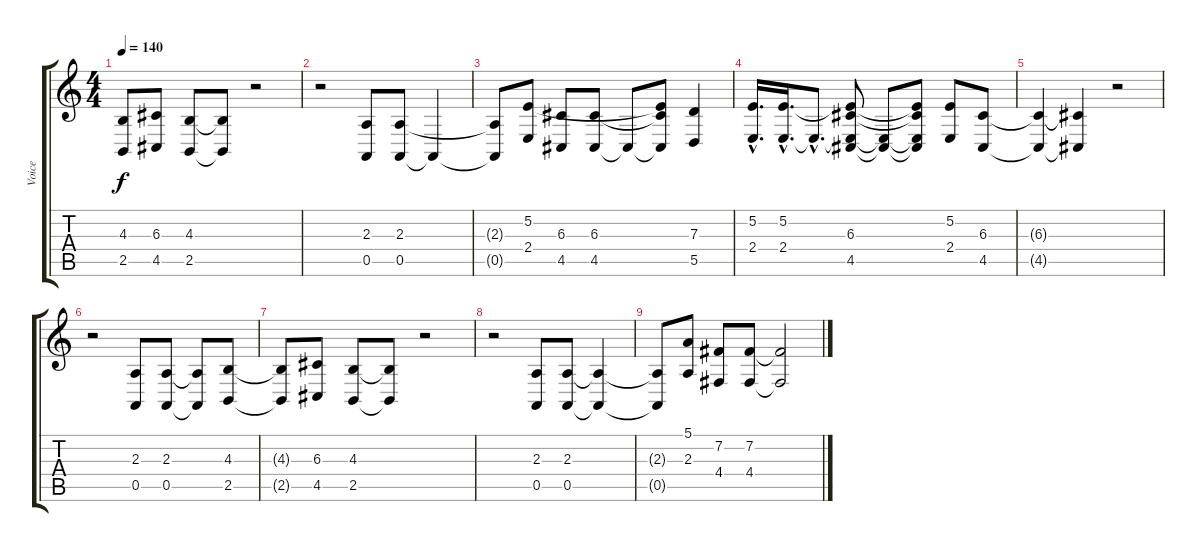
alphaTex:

\track ("Voice" "Voice") {instrument reedorgan}
\staff {score tabs}
\tuning (E4 B3 G3 D3 A2 E2) {hide}
\ts (4 4)
\tempo 140
\clef g2
\ks c
(4.3{t} 2.5{t}).8{dy f} (6.3 4.5).8 (4.3 2.5).8 (4.3{t} 2.5{t}).8 r.2 |
r.2 (2.3 0.5).8 (2.3 0.5).8 0.5{t}.4 |
(2.3{t} 0.5{t}).8 (5.2 2.4).8 (6.3 4.5).8 (6.3 4.5).8 4.5{t}.8 (5.2{t} 6.3{t} 4.5{t}).8 (7.3 5.5).4 |
(5.2{hac} 2.4{hac}).16{d volume 16} (5.2{hac} 2.4{hac}).16{d} 2.4{hac t}.8{d} (5.2{t} 6.3 2.4{t} 4.5).8 (2.4{t} 4.5{t}).8 (5.2{t} 6.3{t} 2.4{t} 4.5{t}).8 (5.2 2.4).8 (6.3 4.5).8 |
(6.3{t} 4.5{t}).4 (6.3{t} 4.5{t}).4 r.2 |
r.2 (2.3 0.5).8 (2.3 0.5).8 (2.3{t} 0.5{t}).8 (4.3 2.5).8 |
(4.3{t} 2.5{t}).8 (6.3 4.5).8 (4.3 2.5).8 (4.3{t} 2.5{t}).8 r.2 |
r.2 (2.3 0.5).8 (2.3 0.5).8 (2.3{t} 0.5{t}).4 |
(2.3{t} 0.5{t}).8 (5.1 2.3).8 (7.2 4.4).8 (7.2 4.4).8 (7.2{t} 4.4{t}).2
